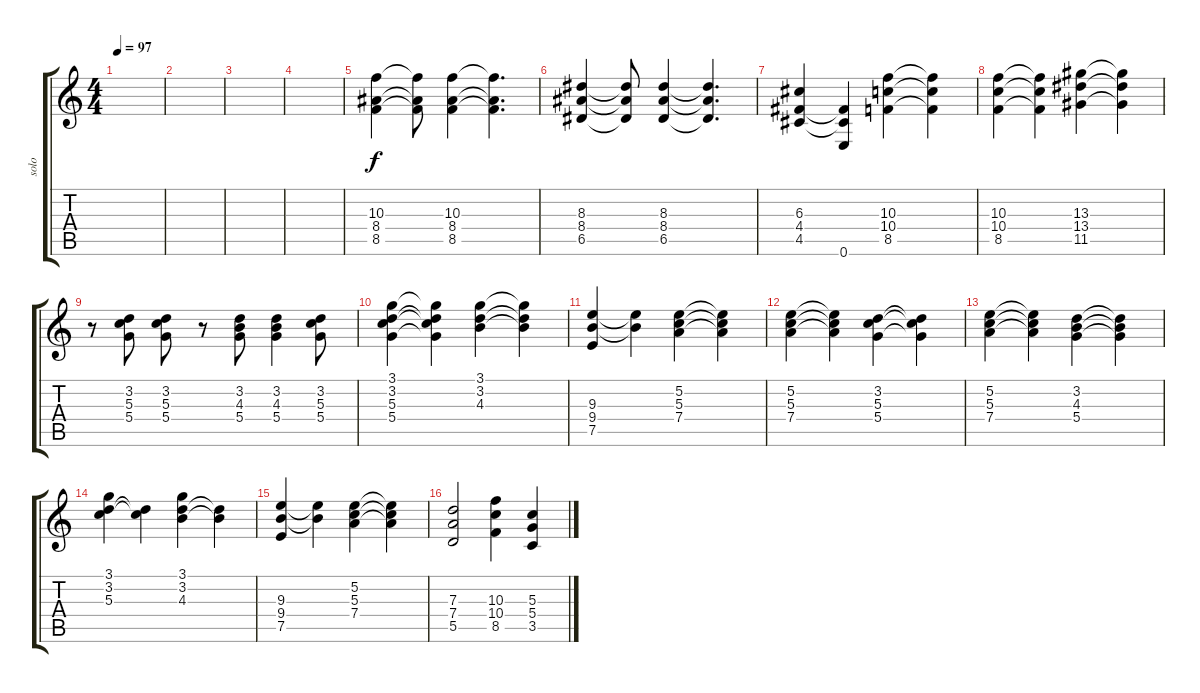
\track ("solo" "solo") {instrument distortionguitar}
\staff {score tabs}
\tuning (E4 B3 G3 D3 A2 E2) {hide}
\ts (4 4)
\tempo 97
\clef g2
\ks c
|
|
|
|
(10.3 8.4 8.5).4 (10.3{t} 8.4{t} 8.5{t}).8 (10.3 8.4 8.5).4 (10.3{t} 8.4{t} 8.5{t}).4{d} |
(8.3 8.4 6.5).4 (8.3{t} 8.4{t} 6.5{t}).8 (8.3 8.4 6.5).4 (8.3{t} 8.4{t} 6.5{t}).4{d} |
(6.3 4.4 4.5).4 (4.4{t} 4.5{t} 0.6).4 (10.3 10.4 8.5).4 (10.3{t} 10.4{t} 8.5{t}).4 |
(10.3 10.4 8.5).4 (10.3{t} 10.4{t} 8.5{t}).4 (13.3 13.4 11.5).4 (13.3{t} 13.4{t} 11.5{t}).4 |
r.8 (3.2 5.3 5.4).8 (3.2 5.3 5.4).8 r.8 (3.2 4.3 5.4).8 (3.2 4.3 5.4).4 (3.2 5.3 5.4).8 |
(3.1 3.2 5.3 5.4).4 (3.1{t} 3.2{t} 5.3{t} 5.4{t}).4 (3.1 3.2 4.3).4 (3.1{t} 3.2{t} 4.3{t}).4 |
(9.3 9.4 7.5).4 (9.3{t} 9.4{t}).4 (5.2 5.3 7.4).4 (5.2{t} 5.3{t} 7.4{t}).4 |
(5.2 5.3 7.4).4 (5.2{t} 5.3{t} 7.4{t}).4 (3.2 5.3 5.4).4 (3.2{t} 5.3{t} 5.4{t}).4 |
(5.2 5.3 7.4).4 (5.2{t} 5.3{t} 7.4{t}).4 (3.2 4.3 5.4).4 (3.2{t} 4.3{t} 5.4{t}).4 |
(3.1 3.2 5.3).4 (3.2{t} 5.3{t}).4 (3.1 3.2 4.3).4 (3.2{t} 4.3{t}).4 |
(9.3 9.4 7.5).4 (9.3{t} 9.4{t}).4 (5.2 5.3 7.4).4 (5.2{t} 5.3{t} 7.4{t}).4 |
(7.3 7.4 5.5).2 (10.3 10.4 8.5).4 (5.3 5.4 3.5).4
